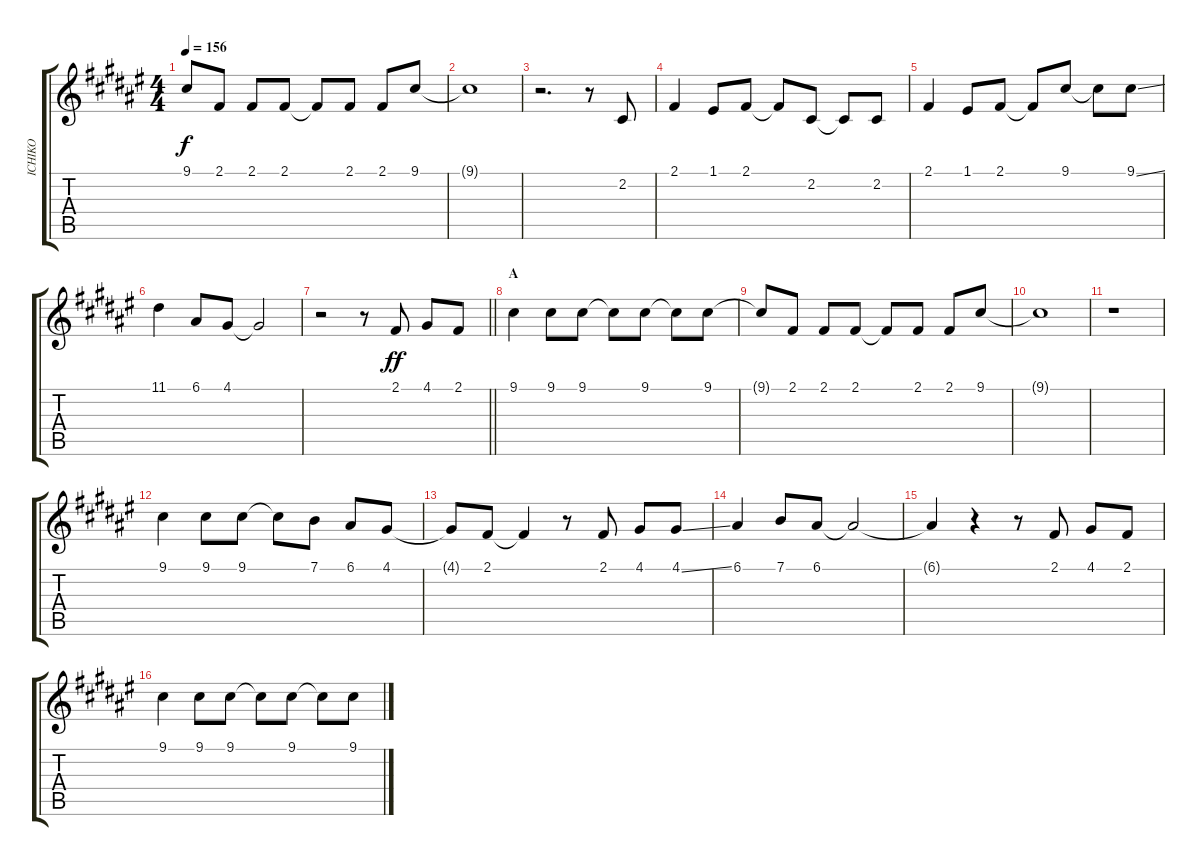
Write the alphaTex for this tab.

\track ("ICHIKO" "ICHIKO") {instrument flute}
\staff {score tabs}
\tuning (E4 B3 G3 D3 A2 E2) {hide}
\ts (4 4)
\tempo 156
\clef g2
\ks f#
9.1{t}.8{dy f} 2.1.8 2.1.8 2.1.8 2.1{t}.8 2.1.8 2.1.8 9.1.8 |
9.1{t}.1 |
r.2{d} r.8 2.2.8 |
2.1.4 1.1.8 2.1.8 2.1{t}.8 2.2.8 2.2{t}.8 2.2.8 |
2.1.4 1.1.8 2.1.8 2.1{t}.8 9.1.8 9.1{t}.8 9.1{ss}.8 |
11.1.4 6.1.8 4.1.8 4.1{t}.2 |
\barLineRight lightlight
r.2 r.8 2.1.8{dy ff} 4.1.8 2.1.8 |
\section ("" "A")
9.1.4 9.1.8 9.1.8 9.1{t}.8 9.1.8 9.1{t}.8 9.1.8 |
9.1{t}.8 2.1.8 2.1.8 2.1.8 2.1{t}.8 2.1.8 2.1.8 9.1.8 |
9.1{t}.1 |
r.1 |
9.1.4 9.1.8 9.1.8 9.1{t}.8 7.1.8 6.1.8 4.1.8 |
4.1{t}.8 2.1.8 2.1{t}.4 r.8 2.1.8 4.1.8 4.1{ss}.8 |
6.1.4 7.1.8 6.1.8 6.1{t}.2 |
6.1{t}.4 r.4 r.8 2.1.8 4.1.8 2.1.8 |
9.1.4 9.1.8 9.1.8 9.1{t}.8 9.1.8 9.1{t}.8 9.1.8
